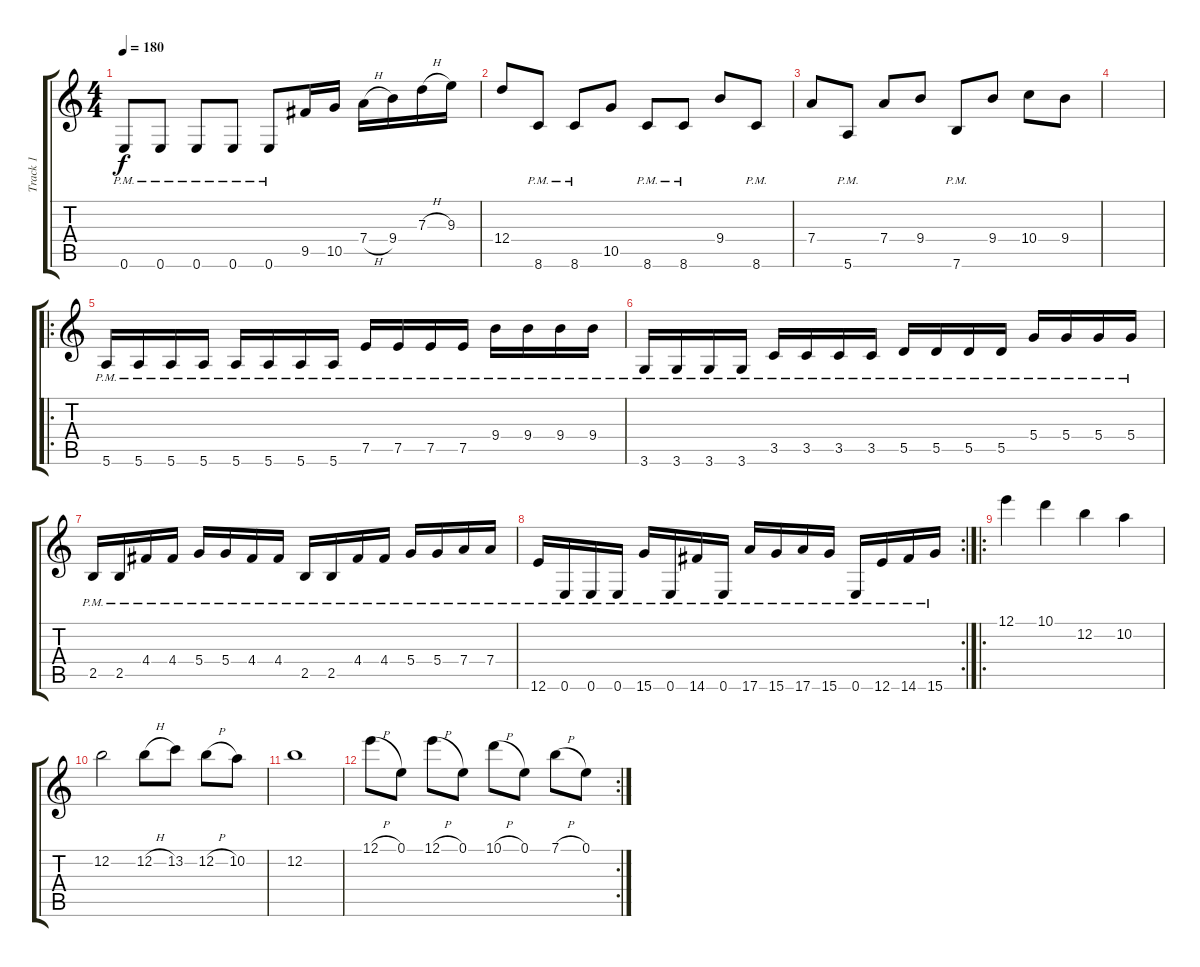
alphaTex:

\track ("Track 1" "Track 1") {instrument distortionguitar}
\staff {score tabs}
\tuning (E4 B3 G3 D3 A2 E2) {hide}
\ts (4 4)
\tempo 180
\clef g2
\ks c
0.6{pm}.8{dy f} 0.6{pm}.8 0.6{pm}.8 0.6{pm}.8 0.6{pm}.8 9.5.16 10.5.16 7.4{h}.16 9.4.16 7.3{h}.16 9.3.16 |
12.4.8 8.6{pm}.8 8.6{pm}.8 10.5.8 8.6{pm}.8 8.6{pm}.8 9.4.8 8.6{pm}.8 |
7.4.8 5.6{pm}.8 7.4.8 9.4.8 7.6{pm}.8 9.4.8 10.4.8 9.4.8 |
|
\ro
5.6{pm}.16 5.6{pm}.16 5.6{pm}.16 5.6{pm}.16 5.6{pm}.16 5.6{pm}.16 5.6{pm}.16 5.6{pm}.16 7.5{pm}.16 7.5{pm}.16 7.5{pm}.16 7.5{pm}.16 9.4{pm}.16 9.4{pm}.16 9.4{pm}.16 9.4{pm}.16 |
3.6{pm}.16 3.6{pm}.16 3.6{pm}.16 3.6{pm}.16 3.5{pm}.16 3.5{pm}.16 3.5{pm}.16 3.5{pm}.16 5.5{pm}.16 5.5{pm}.16 5.5{pm}.16 5.5{pm}.16 5.4{pm}.16 5.4{pm}.16 5.4{pm}.16 5.4{pm}.16 |
2.5{pm}.16 2.5{pm}.16 4.4{pm}.16 4.4{pm}.16 5.4{pm}.16 5.4{pm}.16 4.4{pm}.16 4.4{pm}.16 2.5{pm}.16 2.5{pm}.16 4.4{pm}.16 4.4{pm}.16 5.4{pm}.16 5.4{pm}.16 7.4{pm}.16 7.4{pm}.16 |
\rc 2
12.6{pm}.16 0.6{pm}.16 0.6{pm}.16 0.6{pm}.16 15.6{pm}.16 0.6{pm}.16 14.6{pm}.16 0.6{pm}.16 17.6{pm}.16 15.6{pm}.16 17.6{pm}.16 15.6{pm}.16 0.6{pm}.16 12.6{pm}.16 14.6{pm}.16 15.6{pm}.16 |
\ro
12.1.4 10.1.4 12.2.4 10.2.4 |
12.2.2 12.2{h}.8 13.2.8 12.2{h}.8 10.2.8 |
12.2.1 |
\rc 2
12.1{h}.8 0.1.8 12.1{h}.8 0.1.8 10.1{h}.8 0.1.8 7.1{h}.8 0.1.8
